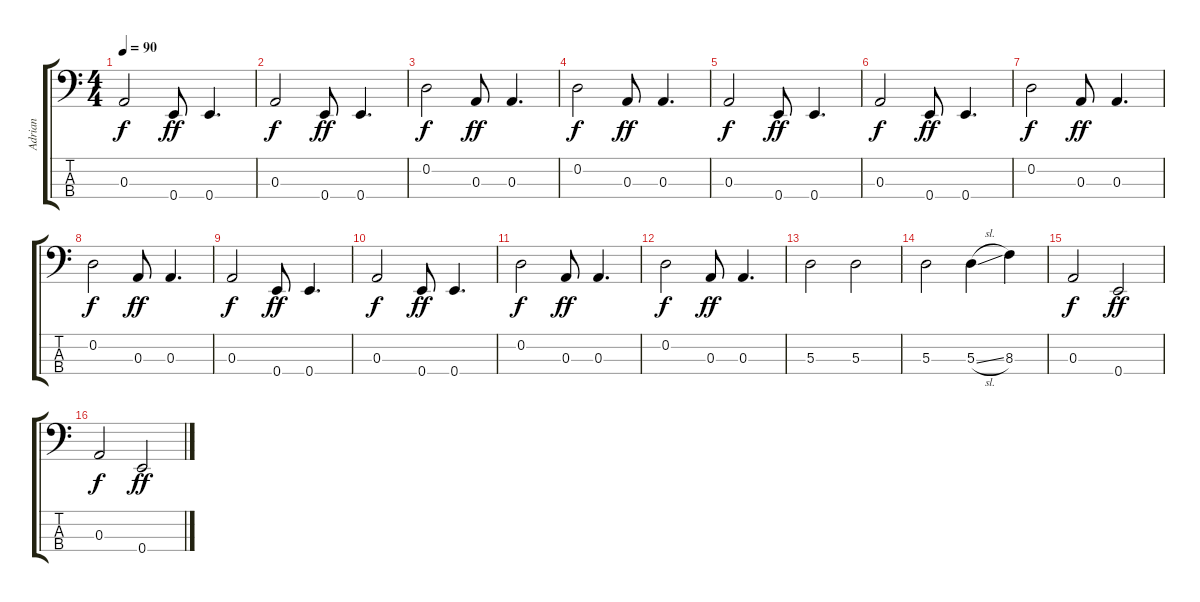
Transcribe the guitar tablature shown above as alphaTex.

\track ("Adrian" "Adrian") {instrument electricbassfinger}
\staff {score tabs}
\tuning (G2 D2 A1 E1) {hide}
\ts (4 4)
\tempo 90
\clef f4
\ks c
0.3.2{dy f} 0.4.8{dy ff} 0.4.4{d} |
0.3.2{dy f} 0.4.8{dy ff} 0.4.4{d} |
0.2.2{dy f} 0.3.8{dy ff} 0.3.4{d} |
0.2.2{dy f} 0.3.8{dy ff} 0.3.4{d} |
0.3.2{dy f} 0.4.8{dy ff} 0.4.4{d} |
0.3.2{dy f} 0.4.8{dy ff} 0.4.4{d} |
0.2.2{dy f} 0.3.8{dy ff} 0.3.4{d} |
0.2.2{dy f} 0.3.8{dy ff} 0.3.4{d} |
0.3.2{dy f} 0.4.8{dy ff} 0.4.4{d} |
0.3.2{dy f} 0.4.8{dy ff} 0.4.4{d} |
0.2.2{dy f} 0.3.8{dy ff} 0.3.4{d} |
0.2.2{dy f} 0.3.8{dy ff} 0.3.4{d} |
5.3.2 5.3.2 |
5.3.2 5.3{sl}.4 8.3.4 |
0.3.2{dy f} 0.4.2{dy ff} |
0.3.2{dy f} 0.4.2{dy ff}
